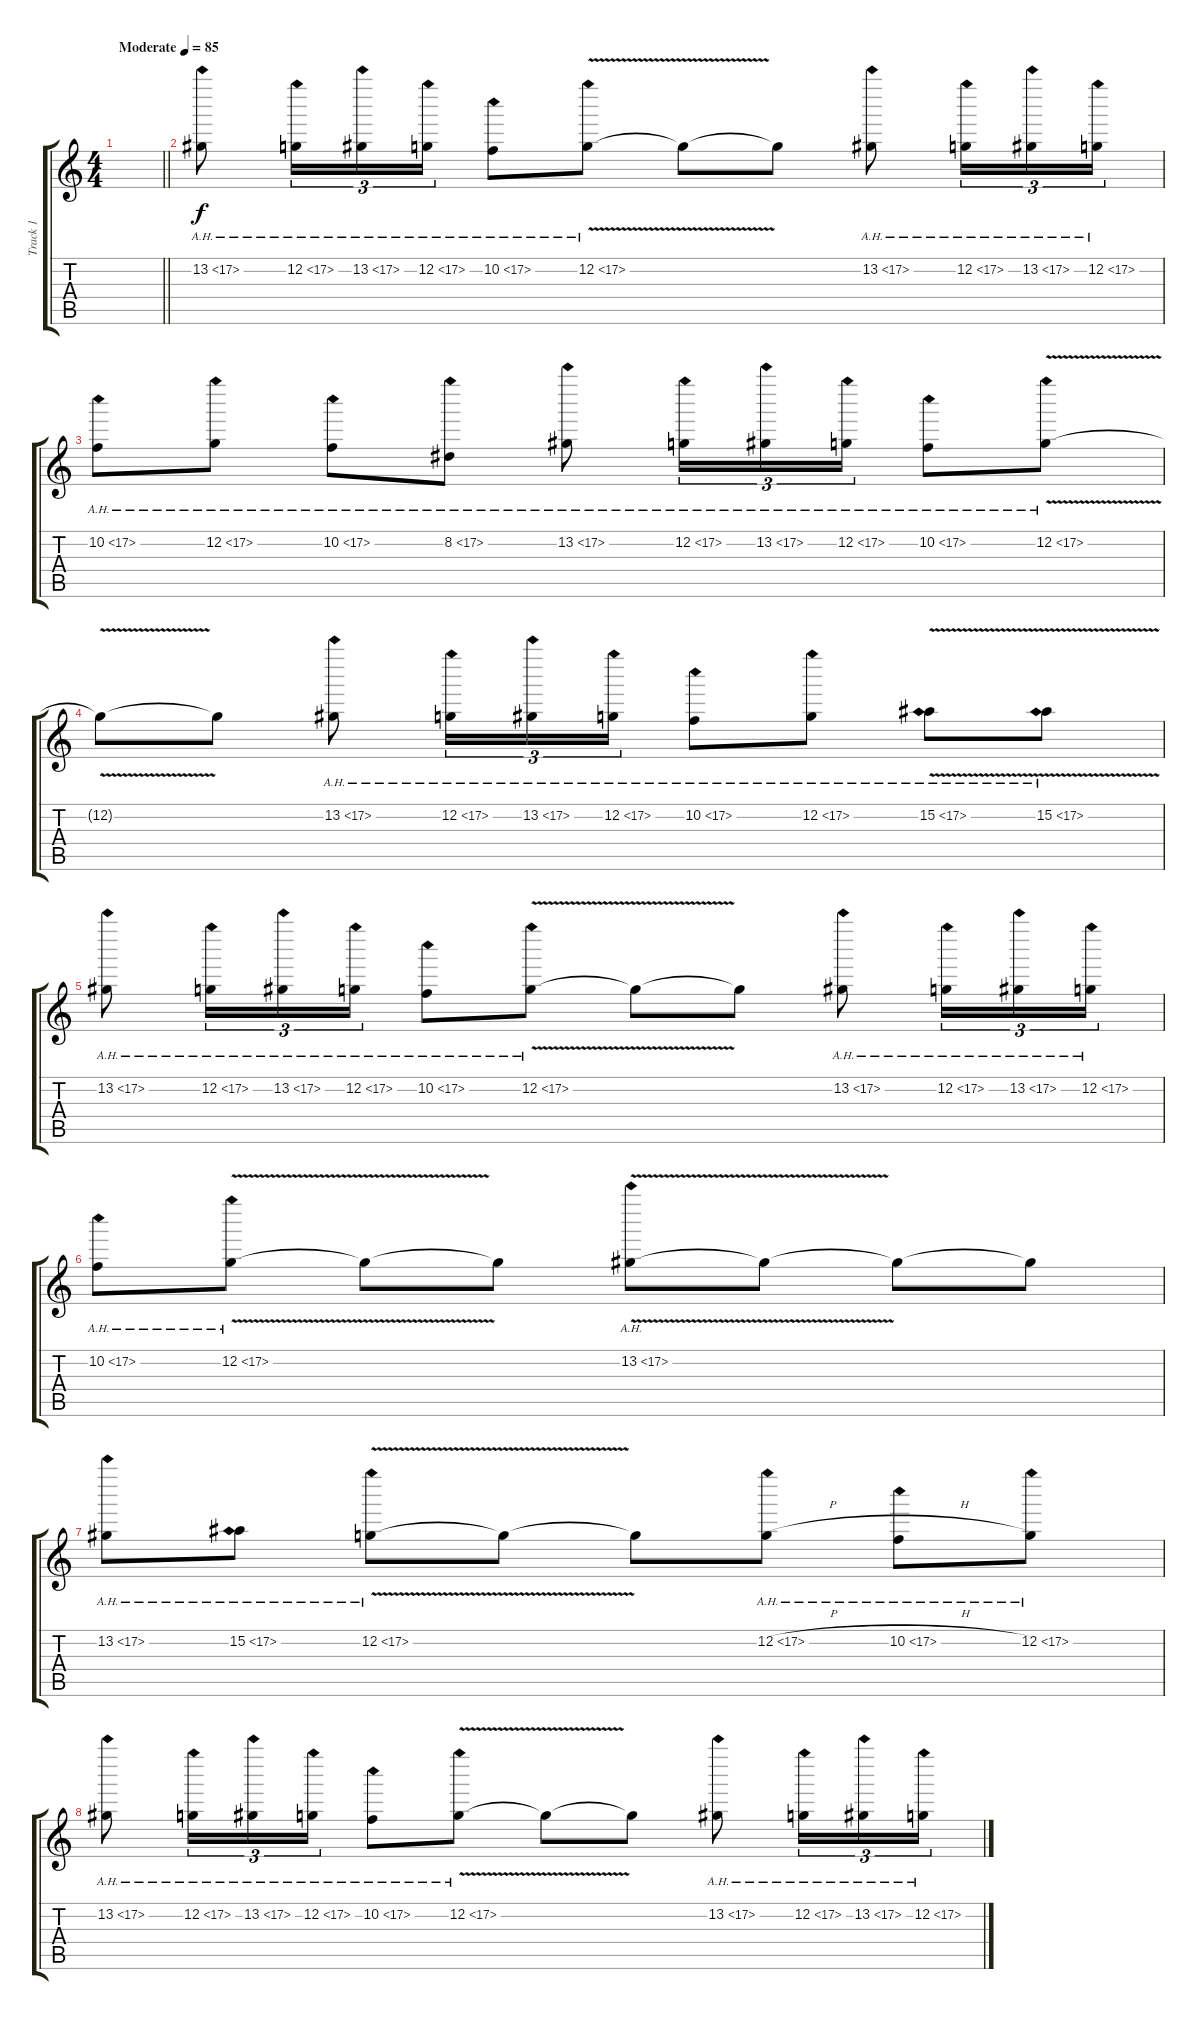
\track ("Track 1" "Track 1") {instrument distortionguitar}
\staff {score tabs}
\tuning (C4 G3 Eb3 Bb2 F2 C2) {hide}
\ts (4 4)
\tempo (85 "Moderate")
\clef g2
\barLineRight lightlight
\ks c
|
13.2{ah 4}.8 12.2{ah 5}.16{tu (3 2)} 13.2{ah 4}.16{tu (3 2)} 12.2{ah 5}.16{tu (3 2)} 10.2{ah 7}.8 12.2{ah 5 v}.8 12.2{t}.8 12.2{t}.8 13.2{ah 4}.8 12.2{ah 5}.16{tu (3 2)} 13.2{ah 4}.16{tu (3 2)} 12.2{ah 5}.16{tu (3 2)} |
10.2{ah 7}.8 12.2{ah 5}.8 10.2{ah 7}.8 8.2{ah 9}.8 13.2{ah 4}.8 12.2{ah 5}.16{tu (3 2)} 13.2{ah 4}.16{tu (3 2)} 12.2{ah 5}.16{tu (3 2)} 10.2{ah 7}.8 12.2{ah 5 v}.8 |
12.2{t}.8 12.2{t}.8 13.2{ah 4}.8 12.2{ah 5}.16{tu (3 2)} 13.2{ah 4}.16{tu (3 2)} 12.2{ah 5}.16{tu (3 2)} 10.2{ah 7}.8 12.2{ah 5}.8 15.2{ah 2 v}.8 15.2{ah 2 v}.8 |
13.2{ah 4}.8 12.2{ah 5}.16{tu (3 2)} 13.2{ah 4}.16{tu (3 2)} 12.2{ah 5}.16{tu (3 2)} 10.2{ah 7}.8 12.2{ah 5 v}.8 12.2{t}.8 12.2{t}.8 13.2{ah 4}.8 12.2{ah 5}.16{tu (3 2)} 13.2{ah 4}.16{tu (3 2)} 12.2{ah 5}.16{tu (3 2)} |
10.2{ah 7}.8 12.2{ah 5 v}.8 12.2{t}.8 12.2{t}.8 13.2{ah 4 v}.8 13.2{t}.8 13.2{t}.8 13.2{t}.8 |
13.2{ah 4}.8 15.2{ah 2}.8 12.2{ah 5 v}.8 12.2{t}.8 12.2{t}.8 12.2{ah 5 h}.8 10.2{ah 7 h}.8 12.2{ah 5}.8 |
13.2{ah 4}.8 12.2{ah 5}.16{tu (3 2)} 13.2{ah 4}.16{tu (3 2)} 12.2{ah 5}.16{tu (3 2)} 10.2{ah 7}.8 12.2{ah 5 v}.8 12.2{t}.8 12.2{t}.8 13.2{ah 4}.8 12.2{ah 5}.16{tu (3 2)} 13.2{ah 4}.16{tu (3 2)} 12.2{ah 5}.16{tu (3 2)}
